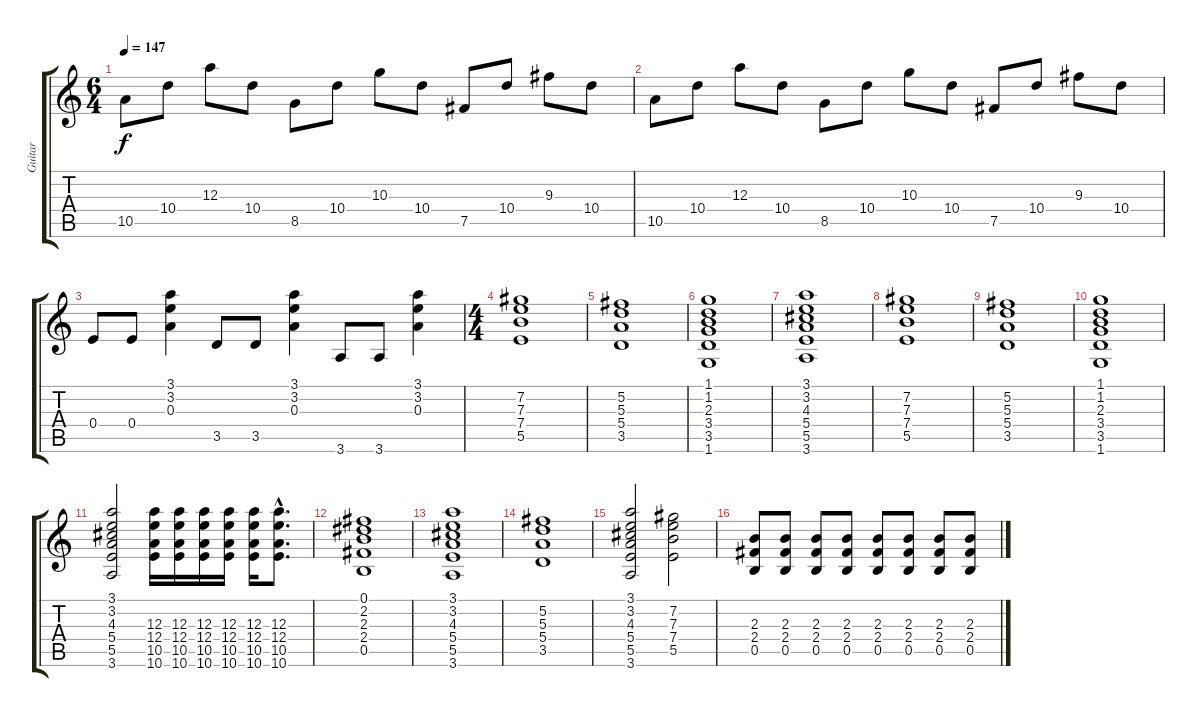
\track ("Guitar" "Guitar") {instrument overdrivenguitar}
\staff {score tabs}
\tuning (Gb4 Db4 A3 E3 B2 Gb2) {hide}
\ts (6 4)
\tempo 147
\clef g2
\ks c
10.5.8{dy f instrument electricguitarclean} 10.4.8 12.3.8 10.4.8 8.5.8 10.4.8 10.3.8 10.4.8 7.5.8 10.4.8 9.3.8 10.4.8 |
10.5.8{instrument electricguitarclean} 10.4.8 12.3.8 10.4.8 8.5.8 10.4.8 10.3.8 10.4.8 7.5.8 10.4.8 9.3.8 10.4.8 |
0.4.8{instrument overdrivenguitar} 0.4.8 (3.1 3.2 0.3).4 3.5.8 3.5.8 (3.1 3.2 0.3).4 3.6.8 3.6.8 (3.1 3.2 0.3).4 |
\ts (4 4)
(7.2 7.3 7.4 5.5).1 |
(5.2 5.3 5.4 3.5).1 |
(1.1 1.2 2.3 3.4 3.5 1.6).1 |
(3.1 3.2 4.3 5.4 5.5 3.6).1 |
(7.2 7.3 7.4 5.5).1 |
(5.2 5.3 5.4 3.5).1 |
(1.1 1.2 2.3 3.4 3.5 1.6).1 |
(3.1 3.2 4.3 5.4 5.5 3.6).2 (12.3 12.4 10.5 10.6).16 (12.3 12.4 10.5 10.6).16 (12.3 12.4 10.5 10.6).16 (12.3 12.4 10.5 10.6).16 (12.3 12.4 10.5 10.6).16 (12.3{hac} 12.4 10.5{hac} 10.6).8{d} |
(0.1 2.2 2.3 2.4 0.5).1 |
(3.1 3.2 4.3 5.4 5.5 3.6).1 |
(5.2 5.3 5.4 3.5).1 |
(3.1 3.2 4.3 5.4 5.5 3.6).2 (7.2 7.3 7.4 5.5).2 |
(2.3 2.4 0.5).8 (2.3 2.4 0.5).8 (2.3 2.4 0.5).8 (2.3 2.4 0.5).8 (2.3 2.4 0.5).8 (2.3 2.4 0.5).8 (2.3 2.4 0.5).8 (2.3 2.4 0.5).8
